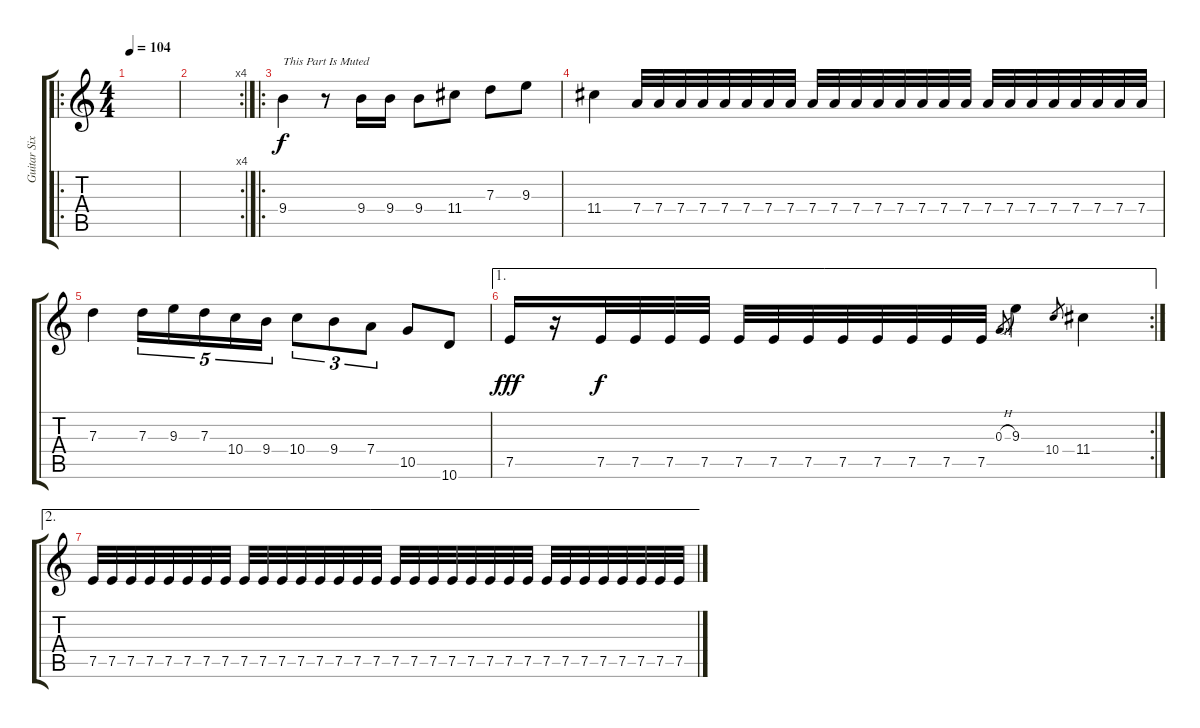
\track ("Guitar Six" "Guitar Six") {instrument electricguitarclean}
\staff {score tabs}
\tuning (E4 B3 G3 D3 A2 E2) {hide}
\ro
\ts (4 4)
\tempo 104
\clef g2
\ks c
|
\rc 4
|
\ro
9.4.4{txt "This Part Is Muted" instrument electricguitarmuted} r.8 9.4.16 9.4.16 9.4.8 11.4.8 7.3.8 9.3.8 |
11.4.4 7.4.32 7.4.32 7.4.32 7.4.32 7.4.32 7.4.32 7.4.32 7.4.32 7.4.32 7.4.32 7.4.32 7.4.32 7.4.32 7.4.32 7.4.32 7.4.32 7.4.32 7.4.32 7.4.32 7.4.32 7.4.32 7.4.32 7.4.32 7.4.32 |
7.3.4 7.3.16{tu (5 4)} 9.3.16{tu (5 4)} 7.3.16{tu (5 4)} 10.4.16{tu (5 4)} 9.4.16{tu (5 4)} 10.4.8{tu (3 2)} 9.4.8{tu (3 2)} 7.4.8{tu (3 2)} 10.5.8 10.6.8 |
\ae 1
\rc 2
7.5.16{dy fff} r.16 7.5.32{dy f} 7.5.32 7.5.32 7.5.32 7.5.32 7.5.32 7.5.32 7.5.32 7.5.32 7.5.32 7.5.32 7.5.32 0.3{h}.8{gr} 9.3.4 10.4.8{gr} 11.4.4 |
\ae 2
7.5.32 7.5.32 7.5.32 7.5.32 7.5.32 7.5.32 7.5.32 7.5.32 7.5.32 7.5.32 7.5.32 7.5.32 7.5.32 7.5.32 7.5.32 7.5.32 7.5.32 7.5.32 7.5.32 7.5.32 7.5.32 7.5.32 7.5.32 7.5.32 7.5.32 7.5.32 7.5.32 7.5.32 7.5.32 7.5.32 7.5.32 7.5.32
